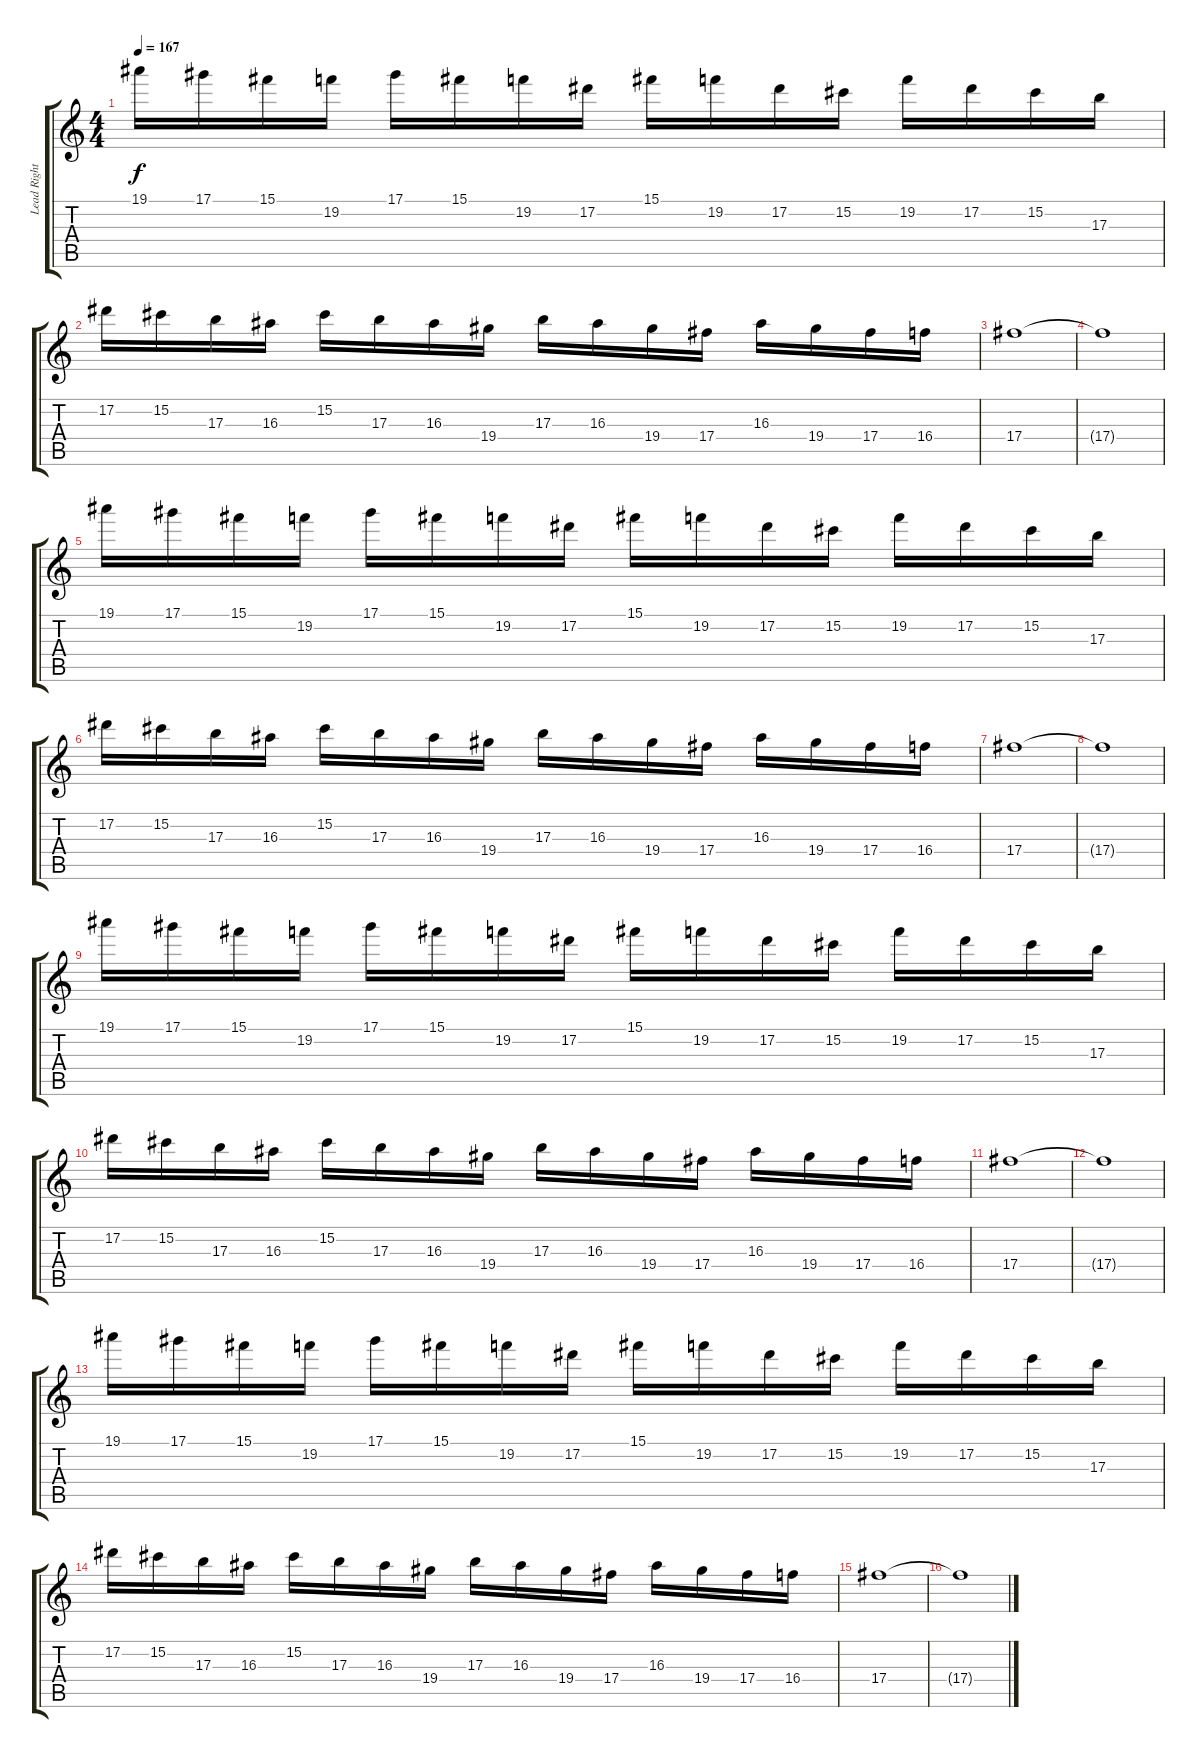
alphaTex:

\track ("Lead Right" "Lead Right") {instrument distortionguitar}
\staff {score tabs}
\tuning (Eb4 Bb3 Gb3 Db3 Ab2 Eb2) {hide}
\ts (4 4)
\tempo 167
\clef g2
\ks c
19.1.16{dy f} 17.1.16 15.1.16 19.2.16 17.1.16 15.1.16 19.2.16 17.2.16 15.1.16 19.2.16 17.2.16 15.2.16 19.2.16 17.2.16 15.2.16 17.3.16 |
17.2.16 15.2.16 17.3.16 16.3.16 15.2.16 17.3.16 16.3.16 19.4.16 17.3.16 16.3.16 19.4.16 17.4.16 16.3.16 19.4.16 17.4.16 16.4.16 |
17.4.1 |
17.4{t}.1 |
19.1.16 17.1.16 15.1.16 19.2.16 17.1.16 15.1.16 19.2.16 17.2.16 15.1.16 19.2.16 17.2.16 15.2.16 19.2.16 17.2.16 15.2.16 17.3.16 |
17.2.16 15.2.16 17.3.16 16.3.16 15.2.16 17.3.16 16.3.16 19.4.16 17.3.16 16.3.16 19.4.16 17.4.16 16.3.16 19.4.16 17.4.16 16.4.16 |
17.4.1 |
17.4{t}.1 |
19.1.16 17.1.16 15.1.16 19.2.16 17.1.16 15.1.16 19.2.16 17.2.16 15.1.16 19.2.16 17.2.16 15.2.16 19.2.16 17.2.16 15.2.16 17.3.16 |
17.2.16 15.2.16 17.3.16 16.3.16 15.2.16 17.3.16 16.3.16 19.4.16 17.3.16 16.3.16 19.4.16 17.4.16 16.3.16 19.4.16 17.4.16 16.4.16 |
17.4.1 |
17.4{t}.1 |
19.1.16 17.1.16 15.1.16 19.2.16 17.1.16 15.1.16 19.2.16 17.2.16 15.1.16 19.2.16 17.2.16 15.2.16 19.2.16 17.2.16 15.2.16 17.3.16 |
17.2.16 15.2.16 17.3.16 16.3.16 15.2.16 17.3.16 16.3.16 19.4.16 17.3.16 16.3.16 19.4.16 17.4.16 16.3.16 19.4.16 17.4.16 16.4.16 |
17.4.1 |
17.4{t}.1
